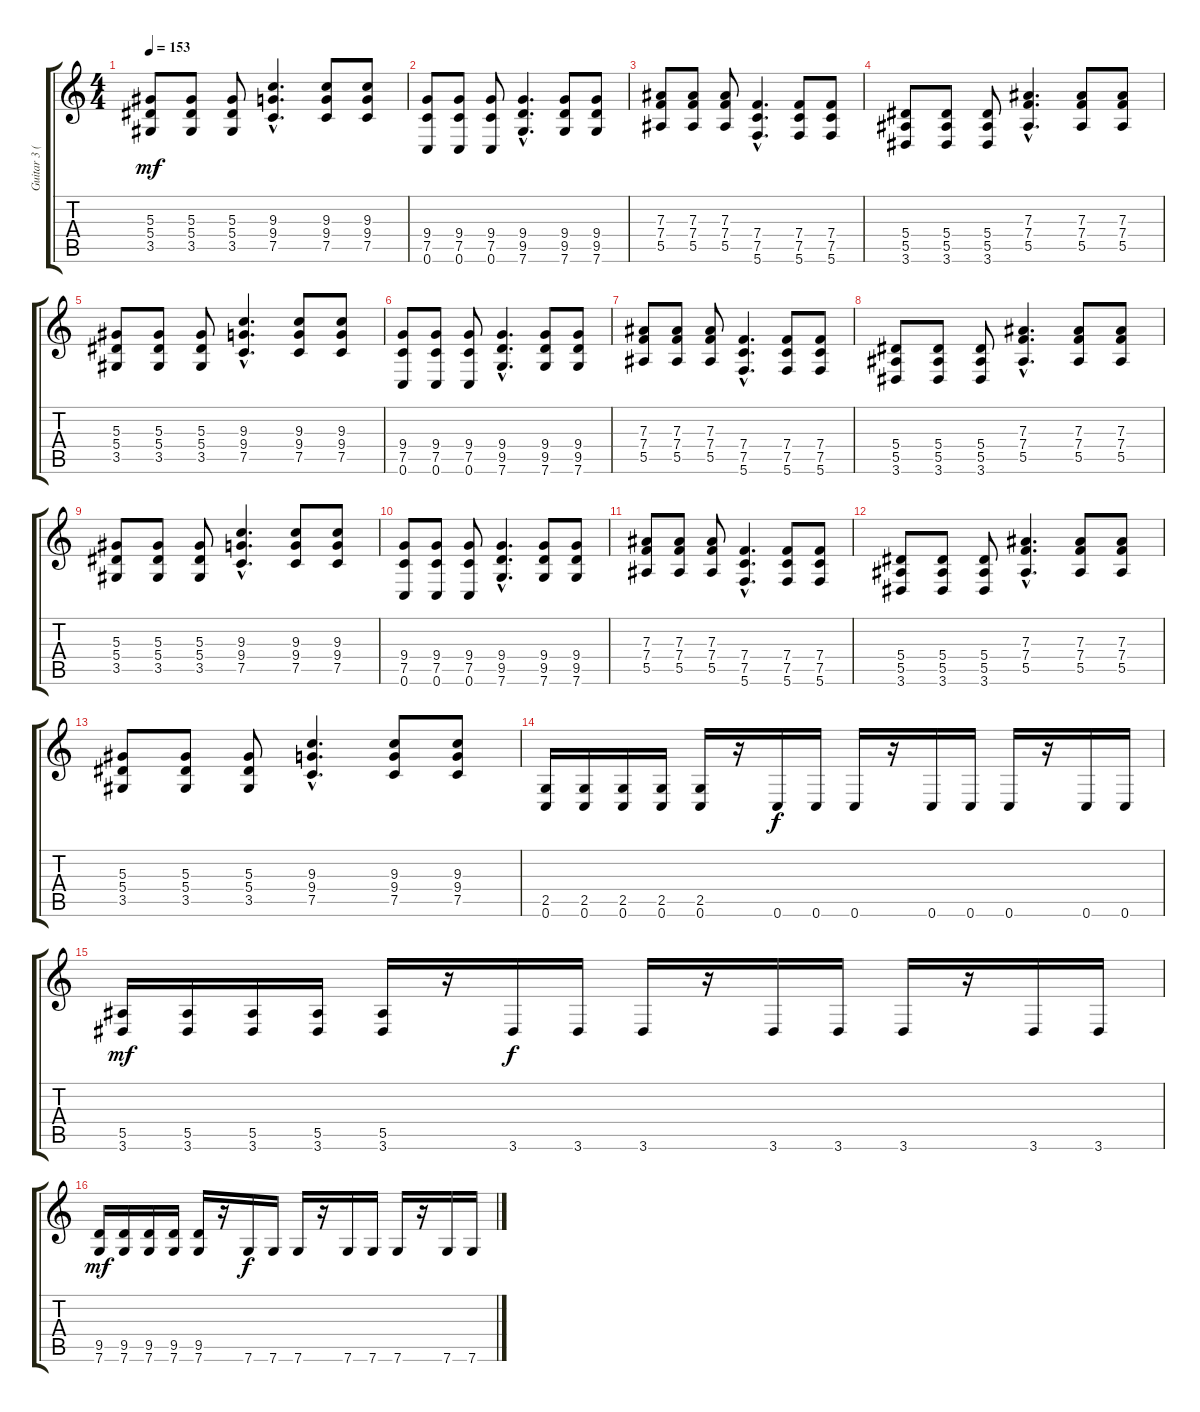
\track ("Guitar 3 (Rhytm)" "Guitar 3 (") {instrument distortionguitar}
\staff {score tabs}
\tuning (C4 G3 Eb3 Bb2 F2 C2) {hide}
\ts (4 4)
\tempo 153
\clef g2
\ks c
(5.3 5.4 3.5).8{dy mf} (5.3 5.4 3.5).8 (5.3 5.4 3.5).8 (9.3{hac} 9.4{hac} 7.5{hac}).4{d} (9.3 9.4 7.5).8 (9.3 9.4 7.5).8 |
(9.4 7.5 0.6).8 (9.4 7.5 0.6).8 (9.4 7.5 0.6).8 (9.4{hac} 9.5{hac} 7.6{hac}).4{d} (9.4 9.5 7.6).8 (9.4 9.5 7.6).8 |
(7.3 7.4 5.5).8 (7.3 7.4 5.5).8 (7.3 7.4 5.5).8 (7.4{hac} 7.5{hac} 5.6{hac}).4{d} (7.4 7.5 5.6).8 (7.4 7.5 5.6).8 |
(5.4 5.5 3.6).8 (5.4 5.5 3.6).8 (5.4 5.5 3.6).8 (7.3{hac} 7.4{hac} 5.5{hac}).4{d} (7.3 7.4 5.5).8 (7.3 7.4 5.5).8 |
(5.3 5.4 3.5).8 (5.3 5.4 3.5).8 (5.3 5.4 3.5).8 (9.3{hac} 9.4{hac} 7.5{hac}).4{d} (9.3 9.4 7.5).8 (9.3 9.4 7.5).8 |
(9.4 7.5 0.6).8 (9.4 7.5 0.6).8 (9.4 7.5 0.6).8 (9.4{hac} 9.5{hac} 7.6{hac}).4{d} (9.4 9.5 7.6).8 (9.4 9.5 7.6).8 |
(7.3 7.4 5.5).8 (7.3 7.4 5.5).8 (7.3 7.4 5.5).8 (7.4{hac} 7.5{hac} 5.6{hac}).4{d} (7.4 7.5 5.6).8 (7.4 7.5 5.6).8 |
(5.4 5.5 3.6).8 (5.4 5.5 3.6).8 (5.4 5.5 3.6).8 (7.3{hac} 7.4{hac} 5.5{hac}).4{d} (7.3 7.4 5.5).8 (7.3 7.4 5.5).8 |
(5.3 5.4 3.5).8 (5.3 5.4 3.5).8 (5.3 5.4 3.5).8 (9.3{hac} 9.4{hac} 7.5{hac}).4{d} (9.3 9.4 7.5).8 (9.3 9.4 7.5).8 |
(9.4 7.5 0.6).8 (9.4 7.5 0.6).8 (9.4 7.5 0.6).8 (9.4{hac} 9.5{hac} 7.6{hac}).4{d} (9.4 9.5 7.6).8 (9.4 9.5 7.6).8 |
(7.3 7.4 5.5).8 (7.3 7.4 5.5).8 (7.3 7.4 5.5).8 (7.4{hac} 7.5{hac} 5.6{hac}).4{d} (7.4 7.5 5.6).8 (7.4 7.5 5.6).8 |
(5.4 5.5 3.6).8 (5.4 5.5 3.6).8 (5.4 5.5 3.6).8 (7.3{hac} 7.4{hac} 5.5{hac}).4{d} (7.3 7.4 5.5).8 (7.3 7.4 5.5).8 |
(5.3 5.4 3.5).8 (5.3 5.4 3.5).8 (5.3 5.4 3.5).8 (9.3{hac} 9.4{hac} 7.5{hac}).4{d} (9.3 9.4 7.5).8 (9.3 9.4 7.5).8 |
(2.5 0.6).16{balance 5} (2.5 0.6).16 (2.5 0.6).16 (2.5 0.6).16 (2.5 0.6).16 r.16 0.6.16{dy f} 0.6.16 0.6.16 r.16 0.6.16 0.6.16 0.6.16 r.16 0.6.16 0.6.16 |
(5.5 3.6).16{dy mf} (5.5 3.6).16 (5.5 3.6).16 (5.5 3.6).16 (5.5 3.6).16 r.16 3.6.16{dy f} 3.6.16 3.6.16 r.16 3.6.16 3.6.16 3.6.16 r.16 3.6.16 3.6.16 |
(9.5 7.6).16{dy mf} (9.5 7.6).16 (9.5 7.6).16 (9.5 7.6).16 (9.5 7.6).16 r.16 7.6.16{dy f} 7.6.16 7.6.16 r.16 7.6.16 7.6.16 7.6.16 r.16 7.6.16 7.6.16
